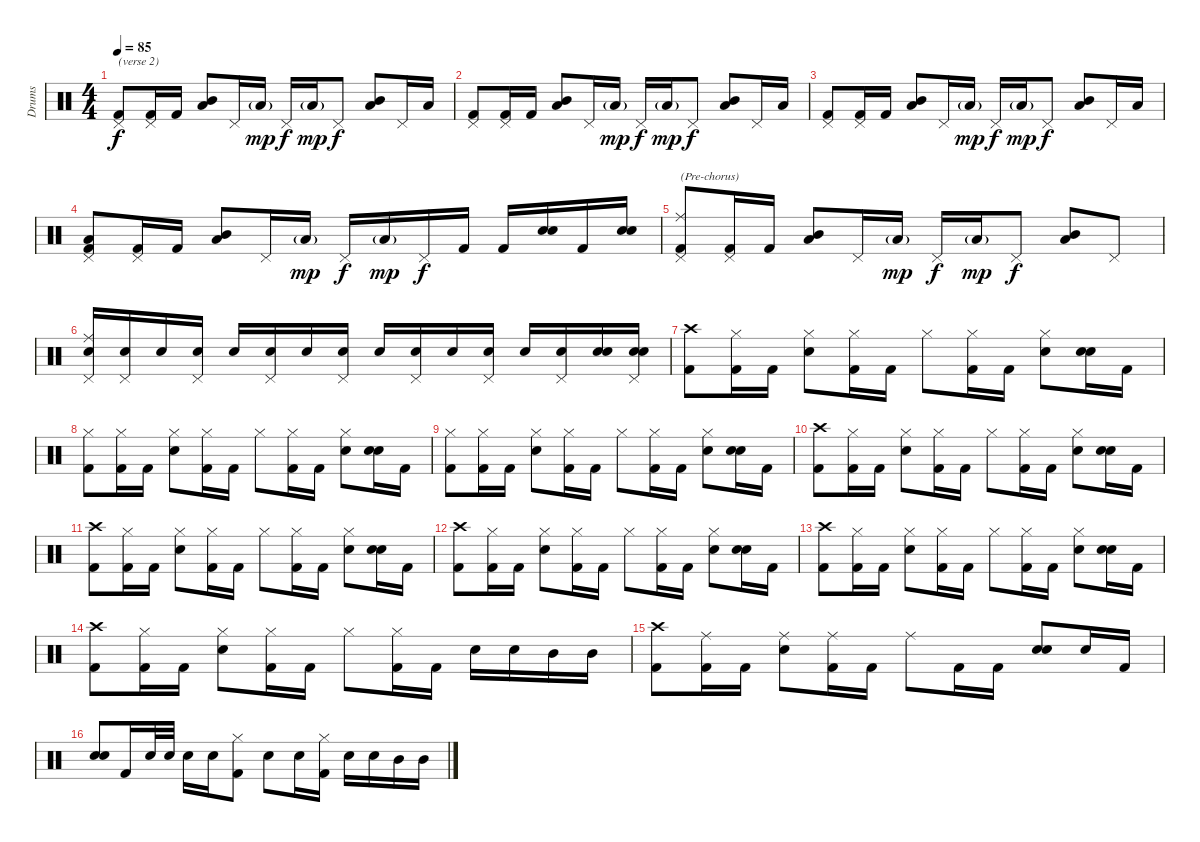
\track ("Drums" "Drums") {instrument percussion}
\staff {score}
\articulation defaults
\ts (4 4)
\tempo 85
\clef neutral
\ks c
("Pedal Hi-Hat (hit)"{x} "Kick (hit) 2").8{txt "(verse 2)" dy f} ("Pedal Hi-Hat (hit)"{x} "Kick (hit) 2").16 "Kick (hit) 2".16 ("Mid Tom (hit)" "Low Floor Tom (hit)").8 "Pedal Hi-Hat (hit)"{x}.16 "Low Floor Tom (hit)"{g}.16{dy mp} "Pedal Hi-Hat (hit)"{x}.16{dy f} "Low Floor Tom (hit)"{g}.16{dy mp} "Pedal Hi-Hat (hit)"{x}.8{dy f} ("Mid Tom (hit)" "Low Floor Tom (hit)").8 "Pedal Hi-Hat (hit)"{x}.16 "Low Floor Tom (hit)".16 |
("Pedal Hi-Hat (hit)"{x} "Kick (hit) 2").8 ("Pedal Hi-Hat (hit)"{x} "Kick (hit) 2").16 "Kick (hit) 2".16 ("Mid Tom (hit)" "Low Floor Tom (hit)").8 "Pedal Hi-Hat (hit)"{x}.16 "Low Floor Tom (hit)"{g}.16{dy mp} "Pedal Hi-Hat (hit)"{x}.16{dy f} "Low Floor Tom (hit)"{g}.16{dy mp} "Pedal Hi-Hat (hit)"{x}.8{dy f} ("Mid Tom (hit)" "Low Floor Tom (hit)").8 "Pedal Hi-Hat (hit)"{x}.16 "Low Floor Tom (hit)".16 |
("Pedal Hi-Hat (hit)"{x} "Kick (hit) 2").8 ("Pedal Hi-Hat (hit)"{x} "Kick (hit) 2").16 "Kick (hit) 2".16 ("Mid Tom (hit)" "Low Floor Tom (hit)").8 "Pedal Hi-Hat (hit)"{x}.16 "Low Floor Tom (hit)"{g}.16{dy mp} "Pedal Hi-Hat (hit)"{x}.16{dy f} "Low Floor Tom (hit)"{g}.16{dy mp} "Pedal Hi-Hat (hit)"{x}.8{dy f} ("Mid Tom (hit)" "Low Floor Tom (hit)").8 "Pedal Hi-Hat (hit)"{x}.16 "Low Floor Tom (hit)".16 |
("Low Floor Tom (hit)" "Pedal Hi-Hat (hit)"{x} "Kick (hit) 2").8 ("Pedal Hi-Hat (hit)"{x} "Kick (hit) 2").16 "Kick (hit) 2".16 ("Mid Tom (hit)" "Low Floor Tom (hit)").8 "Pedal Hi-Hat (hit)"{x}.16 "Low Floor Tom (hit)"{g}.16{dy mp} "Pedal Hi-Hat (hit)"{x}.16{dy f} "Low Floor Tom (hit)"{g}.16{dy mp} "Pedal Hi-Hat (hit)"{x}.16{dy f} "Kick (hit) 2".16 "Kick (hit) 2".16 ("Snare (hit) 2" "Snare (hit) 2").16 "Kick (hit) 2".16 ("Snare (hit) 2" "Snare (hit) 2").16 |
("Ride (middle)"{x} "Pedal Hi-Hat (hit)"{x} "Kick (hit) 2").8{txt "(Pre-chorus)"} ("Pedal Hi-Hat (hit)"{x} "Kick (hit) 2").16 "Kick (hit) 2".16 ("Mid Tom (hit)" "Low Floor Tom (hit)").8 "Pedal Hi-Hat (hit)"{x}.16 "Low Floor Tom (hit)"{g}.16{dy mp} "Pedal Hi-Hat (hit)"{x}.16{dy f} "Low Floor Tom (hit)"{g}.16{dy mp} "Pedal Hi-Hat (hit)"{x}.8{dy f} ("Mid Tom (hit)" "Low Floor Tom (hit)").8 "Pedal Hi-Hat (hit)"{x}.8 |
("Ride (middle)"{x} "Electric Snare (hit)" "Pedal Hi-Hat (hit)").16 ("Electric Snare (hit)" "Pedal Hi-Hat (hit)").16 "Electric Snare (hit)".16 ("Electric Snare (hit)" "Pedal Hi-Hat (hit)").16 "Electric Snare (hit)".16 ("Electric Snare (hit)" "Pedal Hi-Hat (hit)").16 "Electric Snare (hit)".16 ("Electric Snare (hit)" "Pedal Hi-Hat (hit)").16 "Electric Snare (hit)".16{volume 9} ("Electric Snare (hit)" "Pedal Hi-Hat (hit)").16 "Electric Snare (hit)".16{volume 9} ("Electric Snare (hit)" "Pedal Hi-Hat (hit)").16 "Electric Snare (hit)".16{volume 10} ("Electric Snare (hit)" "Pedal Hi-Hat (hit)").16 ("Electric Snare (hit)" "Electric Snare (hit)").16{volume 10} ("Electric Snare (hit)" "Electric Snare (hit)" "Pedal Hi-Hat (hit)").16{volume 11} |
("Crash high (hit)"{x} "Kick (hit) 2").8{volume 7} ("Hi-Hat (closed)" "Kick (hit) 2").16{volume 7} "Kick (hit) 2".16 ("Hi-Hat (closed)" "Snare (hit) 2").8{volume 7} ("Hi-Hat (closed)" "Kick (hit) 2").16{volume 7} "Kick (hit) 2".16 "Hi-Hat (closed)".8 ("Hi-Hat (closed)" "Kick (hit) 2").16 "Kick (hit) 2".16 ("Hi-Hat (closed)" "Snare (hit) 2").8 ("Snare (hit) 2" "Snare (hit) 2").16 "Kick (hit) 2".16 |
("Hi-Hat (closed)" "Kick (hit) 2").8 ("Hi-Hat (closed)" "Kick (hit) 2").16 "Kick (hit) 2".16 ("Hi-Hat (closed)" "Snare (hit) 2").8 ("Hi-Hat (closed)" "Kick (hit) 2").16 "Kick (hit) 2".16 "Hi-Hat (closed)".8 ("Hi-Hat (closed)" "Kick (hit) 2").16 "Kick (hit) 2".16 ("Hi-Hat (closed)" "Snare (hit) 2").8 ("Snare (hit) 2" "Snare (hit) 2").16 "Kick (hit) 2".16 |
("Hi-Hat (closed)" "Kick (hit) 2").8 ("Hi-Hat (closed)" "Kick (hit) 2").16 "Kick (hit) 2".16 ("Hi-Hat (closed)" "Snare (hit) 2").8 ("Hi-Hat (closed)" "Kick (hit) 2").16 "Kick (hit) 2".16 "Hi-Hat (closed)".8 ("Hi-Hat (closed)" "Kick (hit) 2").16 "Kick (hit) 2".16 ("Hi-Hat (closed)" "Snare (hit) 2").8 ("Snare (hit) 2" "Snare (hit) 2").16 "Kick (hit) 2".16 |
("Crash high (hit)"{x} "Kick (hit) 2").8 ("Hi-Hat (closed)" "Kick (hit) 2").16 "Kick (hit) 2".16 ("Hi-Hat (closed)" "Snare (hit) 2").8 ("Hi-Hat (closed)" "Kick (hit) 2").16 "Kick (hit) 2".16 "Hi-Hat (closed)".8 ("Hi-Hat (closed)" "Kick (hit) 2").16 "Kick (hit) 2".16 ("Hi-Hat (closed)" "Snare (hit) 2").8 ("Snare (hit) 2" "Snare (hit) 2").16 "Kick (hit) 2".16 |
("Crash high (hit)"{x} "Kick (hit) 2").8 ("Hi-Hat (closed)" "Kick (hit) 2").16 "Kick (hit) 2".16 ("Hi-Hat (closed)" "Snare (hit) 2").8 ("Hi-Hat (closed)" "Kick (hit) 2").16 "Kick (hit) 2".16 "Hi-Hat (closed)".8 ("Hi-Hat (closed)" "Kick (hit) 2").16 "Kick (hit) 2".16 ("Hi-Hat (closed)" "Snare (hit) 2").8 ("Snare (hit) 2" "Snare (hit) 2").16 "Kick (hit) 2".16 |
("Crash high (hit)"{x} "Kick (hit) 2").8 ("Hi-Hat (closed)" "Kick (hit) 2").16 "Kick (hit) 2".16 ("Hi-Hat (closed)" "Snare (hit) 2").8 ("Hi-Hat (closed)" "Kick (hit) 2").16 "Kick (hit) 2".16 "Hi-Hat (closed)".8 ("Hi-Hat (closed)" "Kick (hit) 2").16 "Kick (hit) 2".16 ("Hi-Hat (closed)" "Snare (hit) 2").8 ("Snare (hit) 2" "Snare (hit) 2").16 "Kick (hit) 2".16 |
("Crash high (hit)"{x} "Kick (hit) 2").8 ("Hi-Hat (closed)" "Kick (hit) 2").16 "Kick (hit) 2".16 ("Hi-Hat (closed)" "Snare (hit) 2").8 ("Hi-Hat (closed)" "Kick (hit) 2").16 "Kick (hit) 2".16 "Hi-Hat (closed)".8 ("Hi-Hat (closed)" "Kick (hit) 2").16 "Kick (hit) 2".16 ("Hi-Hat (closed)" "Snare (hit) 2").8 ("Snare (hit) 2" "Snare (hit) 2").16 "Kick (hit) 2".16 |
("Crash high (hit)"{x} "Kick (hit) 2").8 ("Hi-Hat (closed)" "Kick (hit) 2").16 "Kick (hit) 2".16 ("Hi-Hat (closed)" "Snare (hit) 2").8 ("Hi-Hat (closed)" "Kick (hit) 2").16 "Kick (hit) 2".16 "Hi-Hat (closed)".8 ("Hi-Hat (closed)" "Kick (hit) 2").16 "Kick (hit) 2".16 "Snare (hit) 2".16 "Snare (hit) 2".16 "Mid Tom (hit)".16 "Mid Tom (hit)".16 |
("Crash high (hit)"{x} "Kick (hit) 2").8 ("Ride (middle)"{x} "Kick (hit) 2").16 "Kick (hit) 2".16 ("Ride (middle)"{x} "Snare (hit) 2").8 ("Ride (middle)"{x} "Kick (hit) 2").16 "Kick (hit) 2".16 "Ride (middle)"{x}.8 "Kick (hit) 2".16 "Kick (hit) 2".16 ("Snare (hit)"{x} "Snare (hit) 2").8 "Snare (hit)"{x}.16 "Kick (hit) 2".16 |
("Snare (hit)"{x} "Snare (hit) 2").8 "Kick (hit) 2".16 "Snare (hit) 2".32 "Snare (hit) 2".32 "Snare (hit) 2".16 "Snare (hit) 2".16 ("Hi-Hat (closed)" "Kick (hit) 2").8 "Snare (hit) 2".8 "Snare (hit) 2".16 ("Hi-Hat (closed)" "Kick (hit) 2").16 "Snare (hit) 2".16 "Snare (hit) 2".16 "Mid Tom (hit)".16 "Mid Tom (hit)".16
